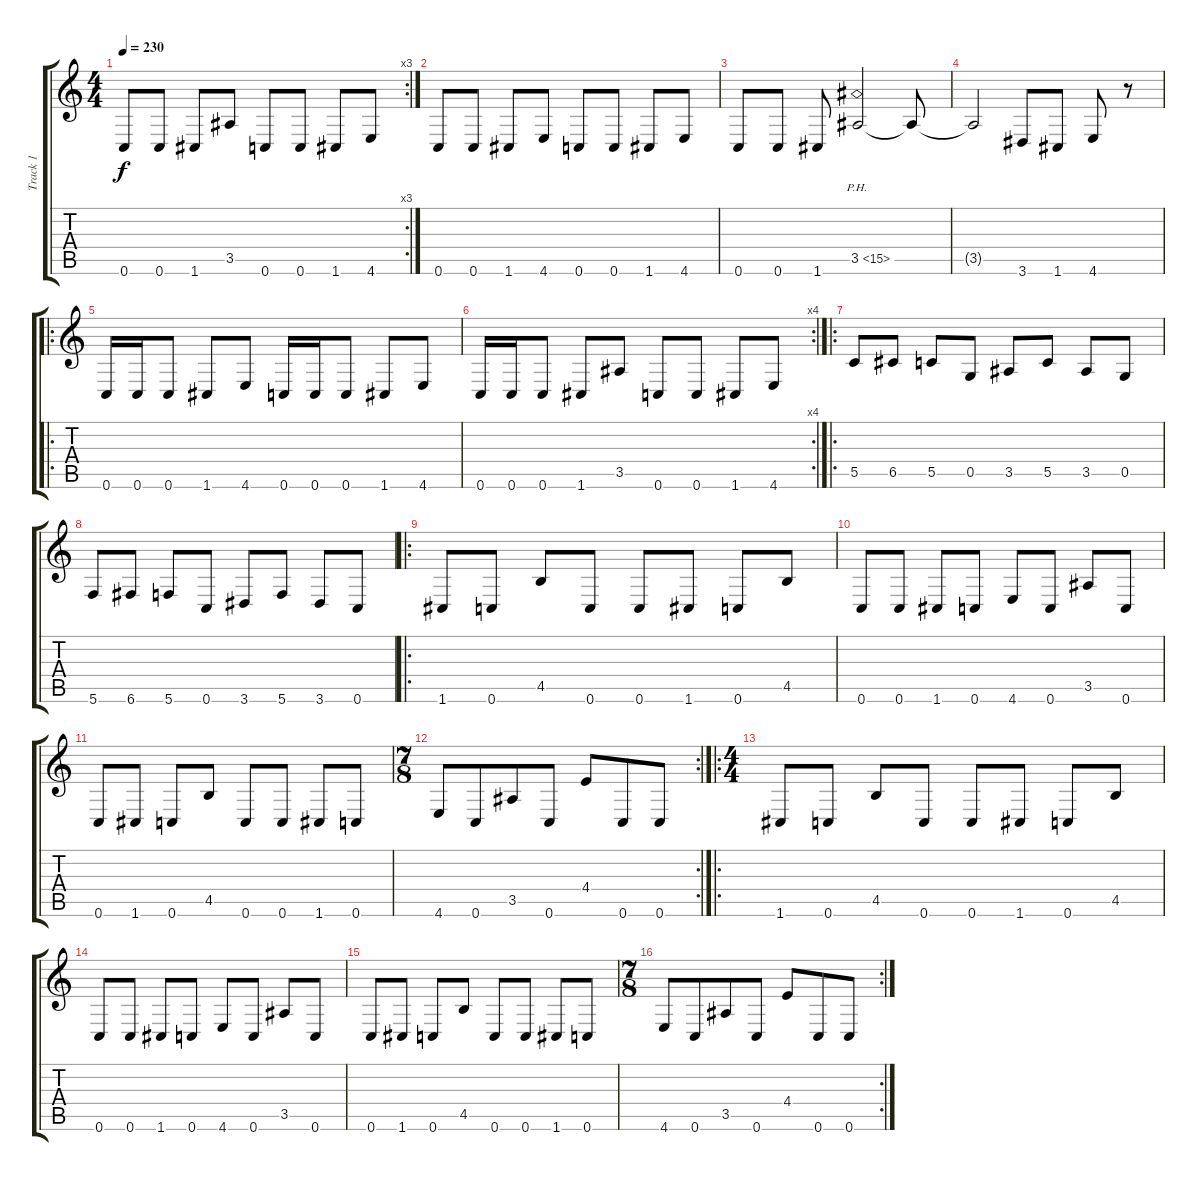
\track ("Track 1" "Track 1") {instrument distortionguitar}
\staff {score tabs}
\tuning (D4 A3 F3 C3 G2 C2) {hide}
\rc 3
\ts (4 4)
\tempo 230
\clef g2
\ks c
0.6.8{dy f} 0.6.8 1.6.8 3.5.8 0.6.8 0.6.8 1.6.8 4.6.8 |
0.6.8 0.6.8 1.6.8 4.6.8 0.6.8 0.6.8 1.6.8 4.6.8 |
0.6.8 0.6.8 1.6.8 3.5{ph 12}.2 3.5{t}.8 |
3.5{t}.2 3.6.8 1.6.8 4.6.8 r.8 |
\ro
0.6.16 0.6.16 0.6.8 1.6.8 4.6.8 0.6.16 0.6.16 0.6.8 1.6.8 4.6.8 |
\rc 4
0.6.16 0.6.16 0.6.8 1.6.8 3.5.8 0.6.8 0.6.8 1.6.8 4.6.8 |
\ro
5.5.8 6.5.8 5.5.8 0.5.8 3.5.8 5.5.8 3.5.8 0.5.8 |
5.6.8 6.6.8 5.6.8 0.6.8 3.6.8 5.6.8 3.6.8 0.6.8 |
\ro
1.6.8 0.6.8 4.5.8 0.6.8 0.6.8 1.6.8 0.6.8 4.5.8 |
0.6.8 0.6.8 1.6.8 0.6.8 4.6.8 0.6.8 3.5.8 0.6.8 |
0.6.8 1.6.8 0.6.8 4.5.8 0.6.8 0.6.8 1.6.8 0.6.8 |
\rc 2
\ts (7 8)
4.6.8 0.6.8 3.5.8 0.6.8 4.4.8 0.6.8 0.6.8 |
\ro
\ts (4 4)
1.6.8 0.6.8 4.5.8 0.6.8 0.6.8 1.6.8 0.6.8 4.5.8 |
0.6.8 0.6.8 1.6.8 0.6.8 4.6.8 0.6.8 3.5.8 0.6.8 |
0.6.8 1.6.8 0.6.8 4.5.8 0.6.8 0.6.8 1.6.8 0.6.8 |
\rc 2
\ts (7 8)
4.6.8 0.6.8 3.5.8 0.6.8 4.4.8 0.6.8 0.6.8
